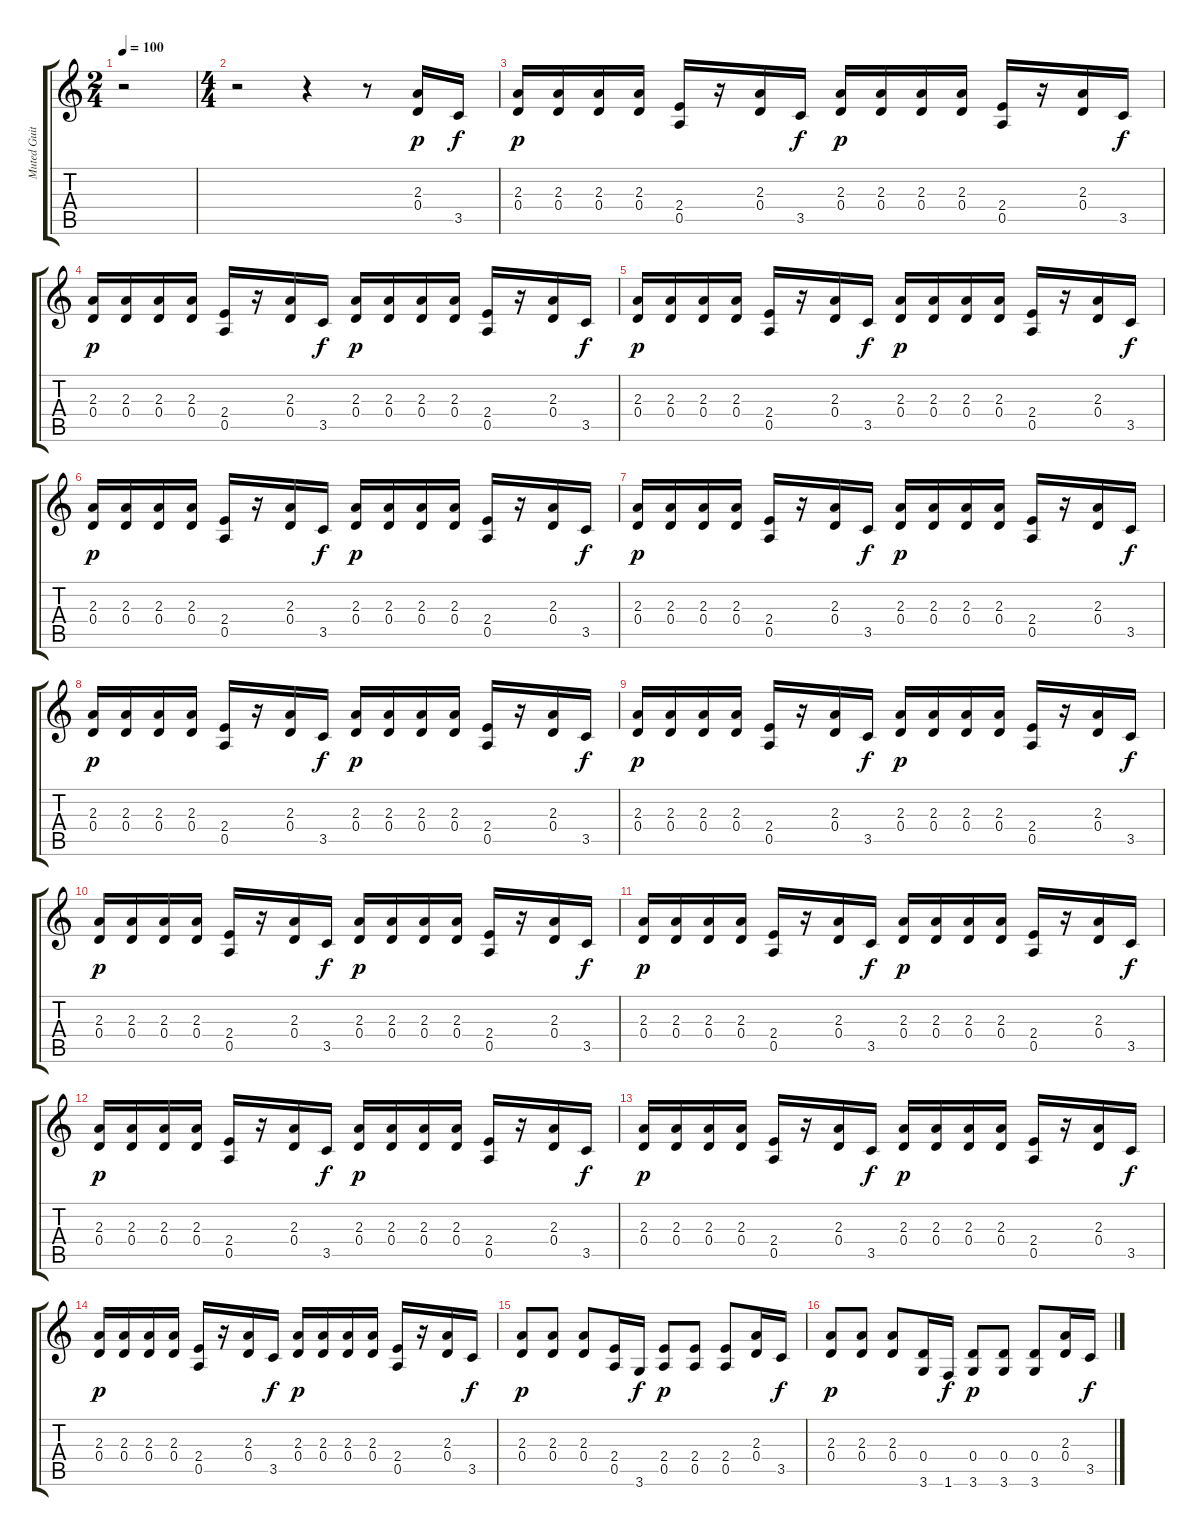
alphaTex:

\track ("Muted Guitar" "Muted Guit") {instrument electricguitarmuted}
\staff {score tabs}
\tuning (E4 B3 G3 D3 A2 E2) {hide}
\ts (2 4)
\tempo 100
\clef g2
\ks c
r.2{dy p instrument electricguitarmuted} |
\ts (4 4)
r.2 r.4 r.8 (2.3 0.4).16 3.5.16{dy f} |
(2.3 0.4).16{dy p} (2.3 0.4).16 (2.3 0.4).16 (2.3 0.4).16 (2.4 0.5).16 r.16 (2.3 0.4).16 3.5.16{dy f} (2.3 0.4).16{dy p} (2.3 0.4).16 (2.3 0.4).16 (2.3 0.4).16 (2.4 0.5).16 r.16 (2.3 0.4).16 3.5.16{dy f} |
(2.3 0.4).16{dy p} (2.3 0.4).16 (2.3 0.4).16 (2.3 0.4).16 (2.4 0.5).16 r.16 (2.3 0.4).16 3.5.16{dy f} (2.3 0.4).16{dy p} (2.3 0.4).16 (2.3 0.4).16 (2.3 0.4).16 (2.4 0.5).16 r.16 (2.3 0.4).16 3.5.16{dy f} |
(2.3 0.4).16{dy p} (2.3 0.4).16 (2.3 0.4).16 (2.3 0.4).16 (2.4 0.5).16 r.16 (2.3 0.4).16 3.5.16{dy f} (2.3 0.4).16{dy p} (2.3 0.4).16 (2.3 0.4).16 (2.3 0.4).16 (2.4 0.5).16 r.16 (2.3 0.4).16 3.5.16{dy f} |
(2.3 0.4).16{dy p} (2.3 0.4).16 (2.3 0.4).16 (2.3 0.4).16 (2.4 0.5).16 r.16 (2.3 0.4).16 3.5.16{dy f} (2.3 0.4).16{dy p} (2.3 0.4).16 (2.3 0.4).16 (2.3 0.4).16 (2.4 0.5).16 r.16 (2.3 0.4).16 3.5.16{dy f} |
(2.3 0.4).16{dy p} (2.3 0.4).16 (2.3 0.4).16 (2.3 0.4).16 (2.4 0.5).16 r.16 (2.3 0.4).16 3.5.16{dy f} (2.3 0.4).16{dy p} (2.3 0.4).16 (2.3 0.4).16 (2.3 0.4).16 (2.4 0.5).16 r.16 (2.3 0.4).16 3.5.16{dy f} |
(2.3 0.4).16{dy p} (2.3 0.4).16 (2.3 0.4).16 (2.3 0.4).16 (2.4 0.5).16 r.16 (2.3 0.4).16 3.5.16{dy f} (2.3 0.4).16{dy p} (2.3 0.4).16 (2.3 0.4).16 (2.3 0.4).16 (2.4 0.5).16 r.16 (2.3 0.4).16 3.5.16{dy f} |
(2.3 0.4).16{dy p} (2.3 0.4).16 (2.3 0.4).16 (2.3 0.4).16 (2.4 0.5).16 r.16 (2.3 0.4).16 3.5.16{dy f} (2.3 0.4).16{dy p} (2.3 0.4).16 (2.3 0.4).16 (2.3 0.4).16 (2.4 0.5).16 r.16 (2.3 0.4).16 3.5.16{dy f} |
(2.3 0.4).16{dy p} (2.3 0.4).16 (2.3 0.4).16 (2.3 0.4).16 (2.4 0.5).16 r.16 (2.3 0.4).16 3.5.16{dy f} (2.3 0.4).16{dy p} (2.3 0.4).16 (2.3 0.4).16 (2.3 0.4).16 (2.4 0.5).16 r.16 (2.3 0.4).16 3.5.16{dy f} |
(2.3 0.4).16{dy p} (2.3 0.4).16 (2.3 0.4).16 (2.3 0.4).16 (2.4 0.5).16 r.16 (2.3 0.4).16 3.5.16{dy f} (2.3 0.4).16{dy p} (2.3 0.4).16 (2.3 0.4).16 (2.3 0.4).16 (2.4 0.5).16 r.16 (2.3 0.4).16 3.5.16{dy f} |
(2.3 0.4).16{dy p} (2.3 0.4).16 (2.3 0.4).16 (2.3 0.4).16 (2.4 0.5).16 r.16 (2.3 0.4).16 3.5.16{dy f} (2.3 0.4).16{dy p} (2.3 0.4).16 (2.3 0.4).16 (2.3 0.4).16 (2.4 0.5).16 r.16 (2.3 0.4).16 3.5.16{dy f} |
(2.3 0.4).16{dy p} (2.3 0.4).16 (2.3 0.4).16 (2.3 0.4).16 (2.4 0.5).16 r.16 (2.3 0.4).16 3.5.16{dy f} (2.3 0.4).16{dy p} (2.3 0.4).16 (2.3 0.4).16 (2.3 0.4).16 (2.4 0.5).16 r.16 (2.3 0.4).16 3.5.16{dy f} |
(2.3 0.4).16{dy p} (2.3 0.4).16 (2.3 0.4).16 (2.3 0.4).16 (2.4 0.5).16 r.16 (2.3 0.4).16 3.5.16{dy f} (2.3 0.4).16{dy p} (2.3 0.4).16 (2.3 0.4).16 (2.3 0.4).16 (2.4 0.5).16 r.16 (2.3 0.4).16 3.5.16{dy f} |
(2.3 0.4).8{dy p} (2.3 0.4).8 (2.3 0.4).8 (2.4 0.5).16 3.6.16{dy f} (2.4 0.5).8{dy p} (2.4 0.5).8 (2.4 0.5).8 (2.3 0.4).16 3.5.16{dy f} |
(2.3 0.4).8{dy p} (2.3 0.4).8 (2.3 0.4).8 (0.4 3.6).16 1.6.16{dy f} (0.4 3.6).8{dy p} (0.4 3.6).8 (0.4 3.6).8 (2.3 0.4).16 3.5.16{dy f}
